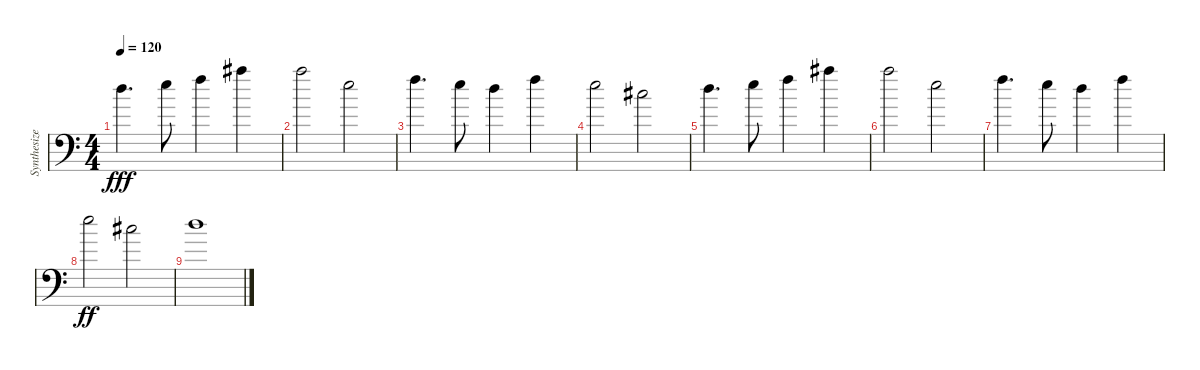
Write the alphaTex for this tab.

\track ("Synthesizer (Staff 2)" "Synthesize") {instrument lead7fifths}
\staff {score}
\tuning (E4 B3 G3 D3 A2 E2 B1) {hide}
\ts (4 4)
\tempo 120
\clef f4
\ks c
10.1.4{d dy fff} 12.1.8 13.1.4 18.1.4 |
17.1.2 12.1.2 |
13.1.4{d} 12.1.8 10.1.4 13.1.4 |
12.1.2 9.1.2 |
10.1.4{d} 12.1.8 13.1.4 18.1.4 |
17.1.2 12.1.2 |
13.1.4{d} 12.1.8 10.1.4 13.1.4 |
12.1.2{dy ff} 9.1.2 |
10.1.1
